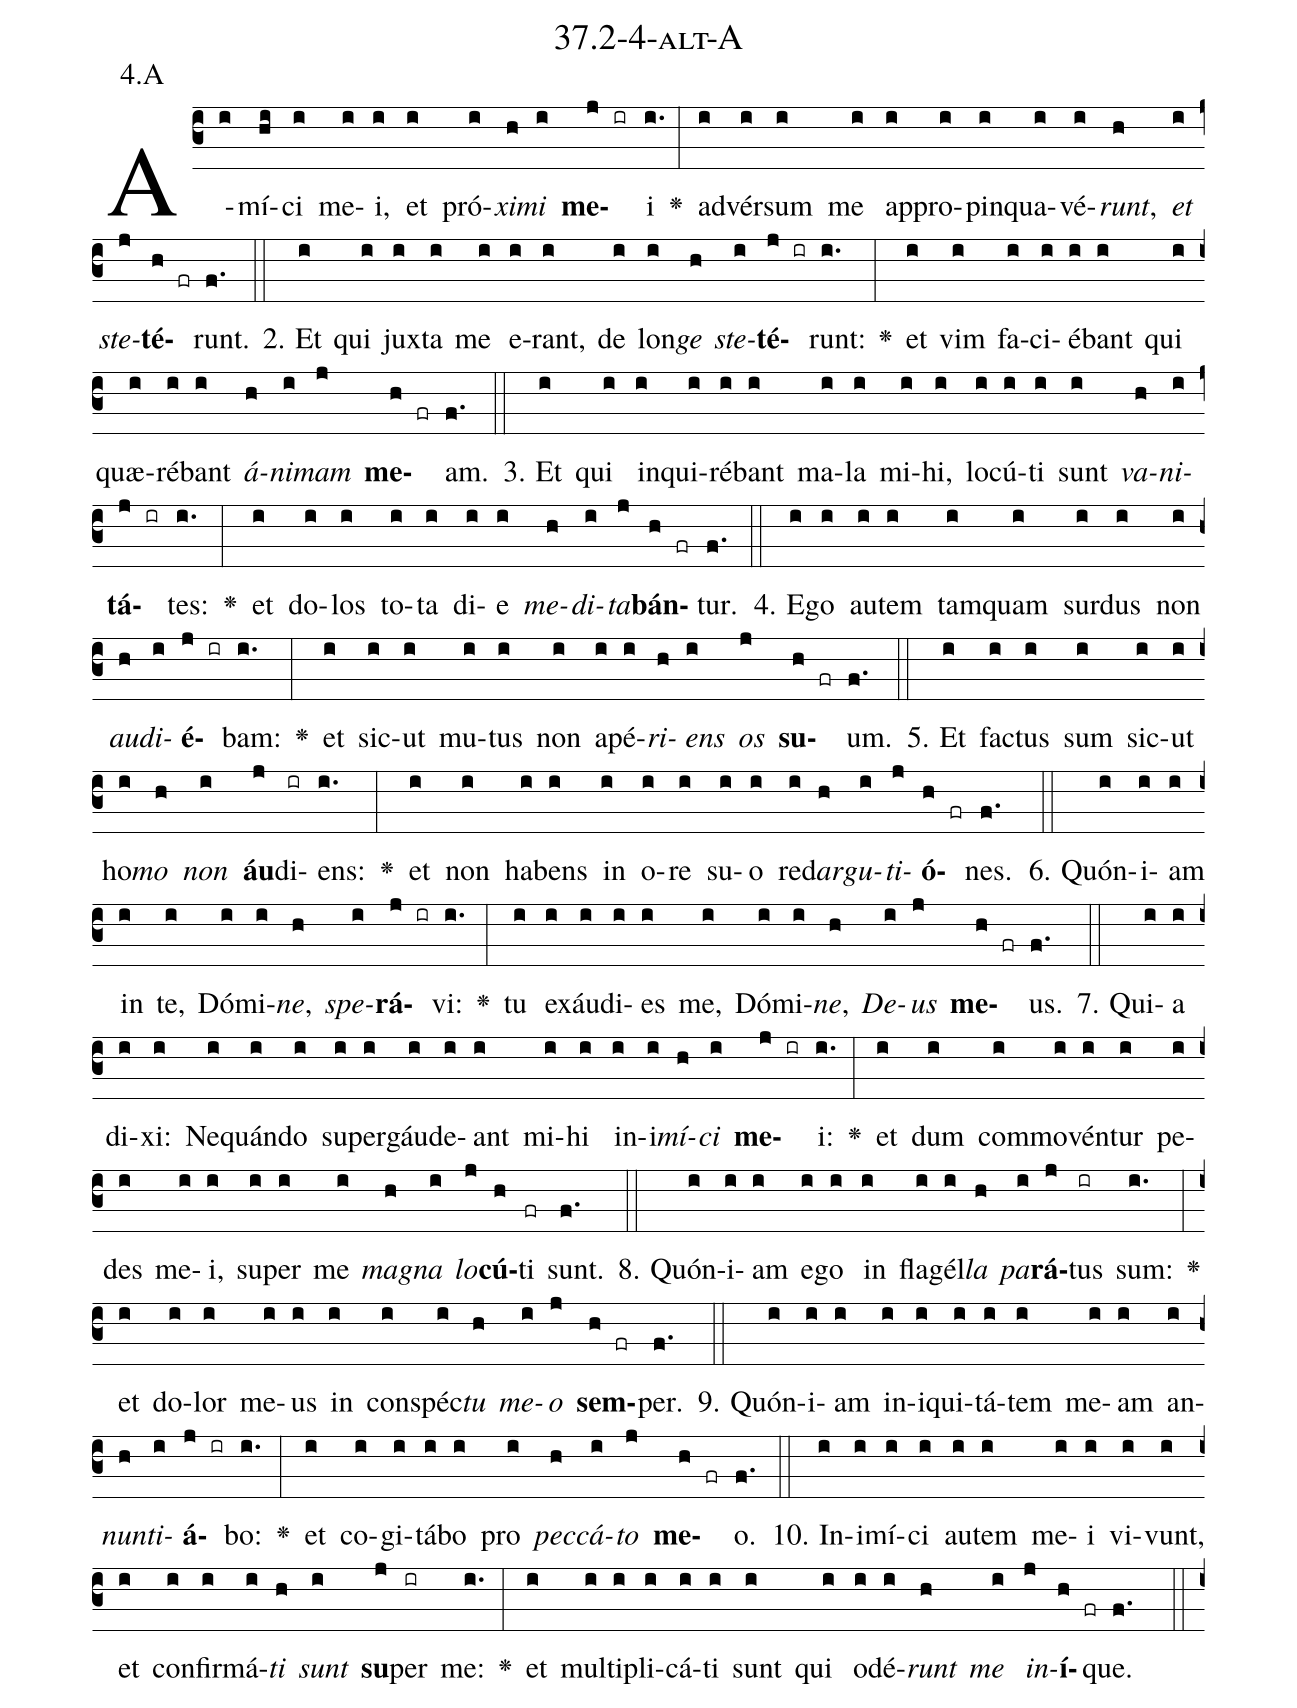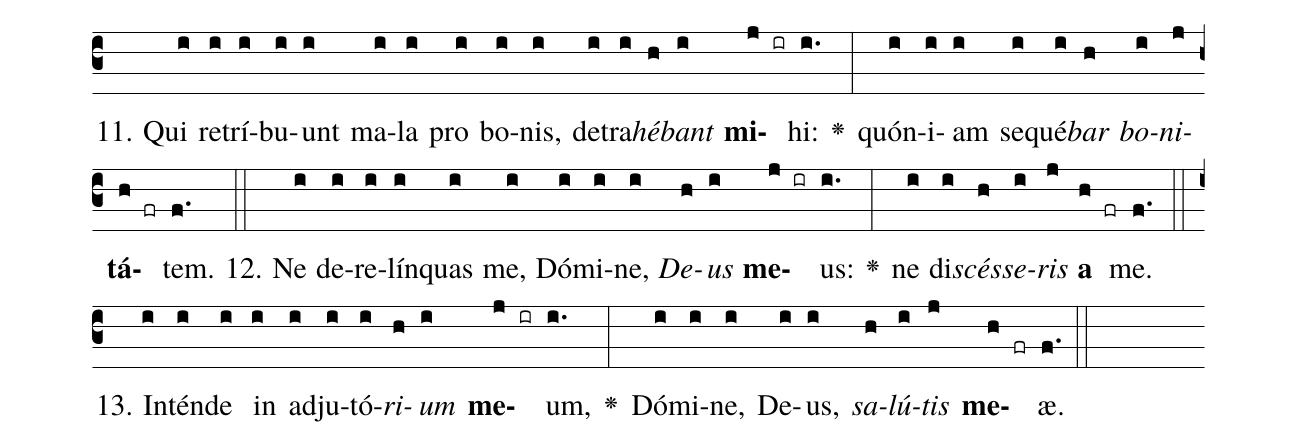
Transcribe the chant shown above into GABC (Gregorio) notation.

name: 37.2-4-alt-A;
annotation: 4.A;
%%
(c3)A(i)mí(hi)ci(i) me(i)i,(i) et(i) pró(i)<i>xi</i>(h)<i>mi</i>(i) <b>me</b>(j ir)i(i.) <v>\greheightstar</v>(:) ad(i)vér(i)sum(i) me(i) ap(i)pro(i)pin(i)qua(i)vé(i)<i>runt</i>,(h) <i>et</i>(i) <i>ste</i>(j)<b>té</b>(h fr)runt.(f.) (::)
2. Et(i) qui(i) jux(i)ta(i) me(i) e(i)rant,(i) de(i) lon(i)<i>ge</i>(h) <i>ste</i>(i)<b>té</b>(j ir)runt:(i.) <v>\greheightstar</v>(:) et(i) vim(i) fa(i)ci(i)é(i)bant(i) qui(i) quæ(i)ré(i)bant(i) <i>á</i>(h)<i>ni</i>(i)<i>mam</i>(j) <b>me</b>(h fr)am.(f.) (::)
3. Et(i) qui(i) in(i)qui(i)ré(i)bant(i) ma(i)la(i) mi(i)hi,(i) lo(i)cú(i)ti(i) sunt(i) <i>va</i>(h)<i>ni</i>(i)<b>tá</b>(j ir)tes:(i.) <v>\greheightstar</v>(:) et(i) do(i)los(i) to(i)ta(i) di(i)e(i) <i>me</i>(h)<i>di</i>(i)<i>ta</i>(j)<b>bán</b>(h fr)tur.(f.) (::)
4. E(i)go(i) au(i)tem(i) tam(i)quam(i) sur(i)dus(i) non(i) <i>au</i>(h)<i>di</i>(i)<b>é</b>(j ir)bam:(i.) <v>\greheightstar</v>(:) et(i) sic(i)ut(i) mu(i)tus(i) non(i) a(i)pé(i)<i>ri</i>(h)<i>ens</i>(i) <i>os</i>(j) <b>su</b>(h fr)um.(f.) (::)
5. Et(i) fac(i)tus(i) sum(i) sic(i)ut(i) ho(i)<i>mo</i>(h) <i>non</i>(i) <b>áu</b>(j)di(ir)ens:(i.) <v>\greheightstar</v>(:) et(i) non(i) ha(i)bens(i) in(i) o(i)re(i) su(i)o(i) red(i)<i>ar</i>(h)<i>gu</i>(i)<i>ti</i>(j)<b>ó</b>(h fr)nes.(f.) (::)
6. Quón(i)i(i)am(i) in(i) te,(i) Dó(i)mi(i)<i>ne</i>,(h) <i>spe</i>(i)<b>rá</b>(j ir)vi:(i.) <v>\greheightstar</v>(:) tu(i) ex(i)áu(i)di(i)es(i) me,(i) Dó(i)mi(i)<i>ne</i>,(h) <i>De</i>(i)<i>us</i>(j) <b>me</b>(h fr)us.(f.) (::)
7. Qui(i)a(i) di(i)xi:(i) Ne(i)quán(i)do(i) su(i)per(i)gáu(i)de(i)ant(i) mi(i)hi(i) in(i)i(i)<i>mí</i>(h)<i>ci</i>(i) <b>me</b>(j ir)i:(i.) <v>\greheightstar</v>(:) et(i) dum(i) com(i)mo(i)vén(i)tur(i) pe(i)des(i) me(i)i,(i) su(i)per(i) me(i) <i>ma</i>(h)<i>gna</i>(i) <i>lo</i>(j)<b>cú</b>(h)ti(fr) sunt.(f.) (::)
8. Quón(i)i(i)am(i) e(i)go(i) in(i) fla(i)gél(i)<i>la</i>(h) <i>pa</i>(i)<b>rá</b>(j)tus(ir) sum:(i.) <v>\greheightstar</v>(:) et(i) do(i)lor(i) me(i)us(i) in(i) con(i)spéc(i)<i>tu</i>(h) <i>me</i>(i)<i>o</i>(j) <b>sem</b>(h fr)per.(f.) (::)
9. Quón(i)i(i)am(i) in(i)i(i)qui(i)tá(i)tem(i) me(i)am(i) an(i)<i>nun</i>(h)<i>ti</i>(i)<b>á</b>(j ir)bo:(i.) <v>\greheightstar</v>(:) et(i) co(i)gi(i)tá(i)bo(i) pro(i) <i>pec</i>(h)<i>cá</i>(i)<i>to</i>(j) <b>me</b>(h fr)o.(f.) (::)
10. In(i)i(i)mí(i)ci(i) au(i)tem(i) me(i)i(i) vi(i)vunt,(i) et(i) con(i)fir(i)má(i)<i>ti</i>(h) <i>sunt</i>(i) <b>su</b>(j)per(ir) me:(i.) <v>\greheightstar</v>(:) et(i) mul(i)ti(i)pli(i)cá(i)ti(i) sunt(i) qui(i) o(i)dé(i)<i>runt</i>(h) <i>me</i>(i) <i>in</i>(j)<b>í</b>(h fr)que.(f.) (::)
11. Qui(i) re(i)trí(i)bu(i)unt(i) ma(i)la(i) pro(i) bo(i)nis,(i) de(i)tra(i)<i>hé</i>(h)<i>bant</i>(i) <b>mi</b>(j ir)hi:(i.) <v>\greheightstar</v>(:) quón(i)i(i)am(i) se(i)qué(i)<i>bar</i>(h) <i>bo</i>(i)<i>ni</i>(j)<b>tá</b>(h fr)tem.(f.) (::)
12. Ne(i) de(i)re(i)lín(i)quas(i) me,(i) Dó(i)mi(i)ne,(i) <i>De</i>(h)<i>us</i>(i) <b>me</b>(j ir)us:(i.) <v>\greheightstar</v>(:) ne(i) di(i)<i>scés</i>(h)<i>se</i>(i)<i>ris</i>(j) <b>a</b>(h fr) me.(f.) (::)
13. In(i)tén(i)de(i) in(i) ad(i)ju(i)tó(i)<i>ri</i>(h)<i>um</i>(i) <b>me</b>(j ir)um,(i.) <v>\greheightstar</v>(:) Dó(i)mi(i)ne,(i) De(i)us,(i) <i>sa</i>(h)<i>lú</i>(i)<i>tis</i>(j) <b>me</b>(h fr)æ.(f.) (::)
